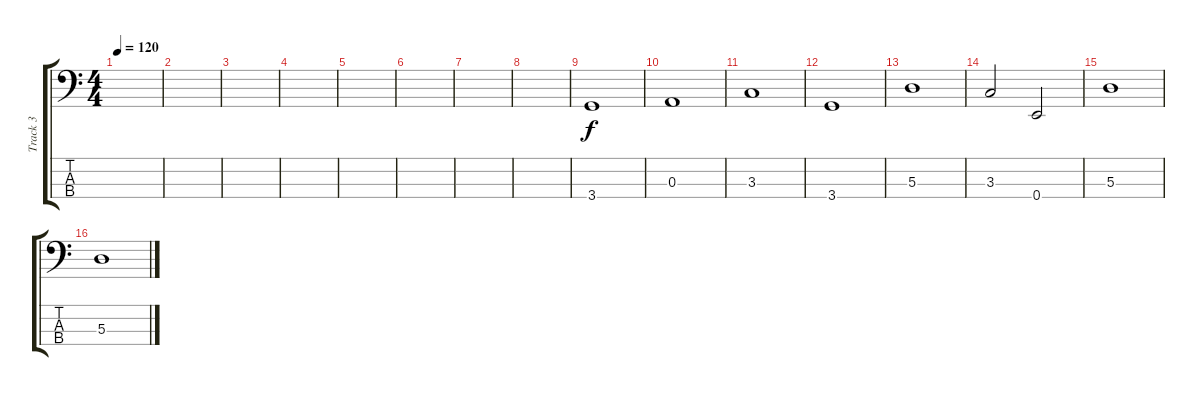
\track ("Track 3" "Track 3") {instrument electricbassfinger}
\staff {score tabs}
\tuning (G2 D2 A1 E1) {hide}
\ts (4 4)
\tempo 120
\clef f4
\ks c
|
|
|
|
|
|
|
|
3.4.1 |
0.3.1 |
3.3.1 |
3.4.1 |
5.3.1 |
3.3.2 0.4.2 |
5.3.1 |
5.3.1
